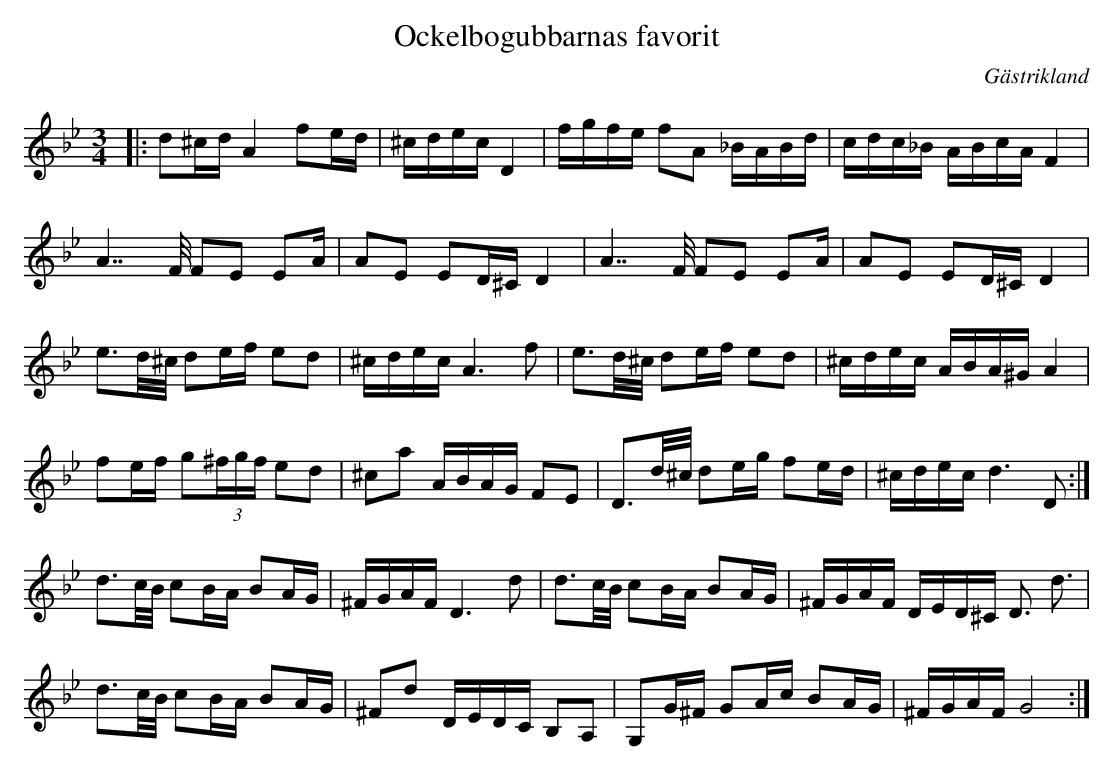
X:1
T:Ockelbogubbarnas favorit
O:Gästrikland
M:3/4
L:1/16
K:Gm
|: d2^cdA4f2ed|^cdecD4|fgfe f2A2 _BABd|cdc_B ABcA F4|
A7F/ F2E2 E2A|A2E2 E2D^CD4|A7F/ F2E2 E2A|A2E2 E2D^C D4|
e3d/^c/ d2ef e2d2|^cdecA6f2|e3d/^c/ d2ef e2d2|^cdec ABA^GA4|
f2ef g2(3^fgf e2d2|^c2a2 ABAG F2E2|D3d/^c/ d2eg f2ed|^cdec d6D2:|
d3c/B/ c2BA B2AG|^FGAFD6d2|d3c/B/ c2BA B2AG|^FGAF DED^C D3 d3|
d3c/B/ c2BA B2AG|^F2d2 DEDC B,2A,2|G,2G^F G2Ac B2AG|^FGAFG8:|
